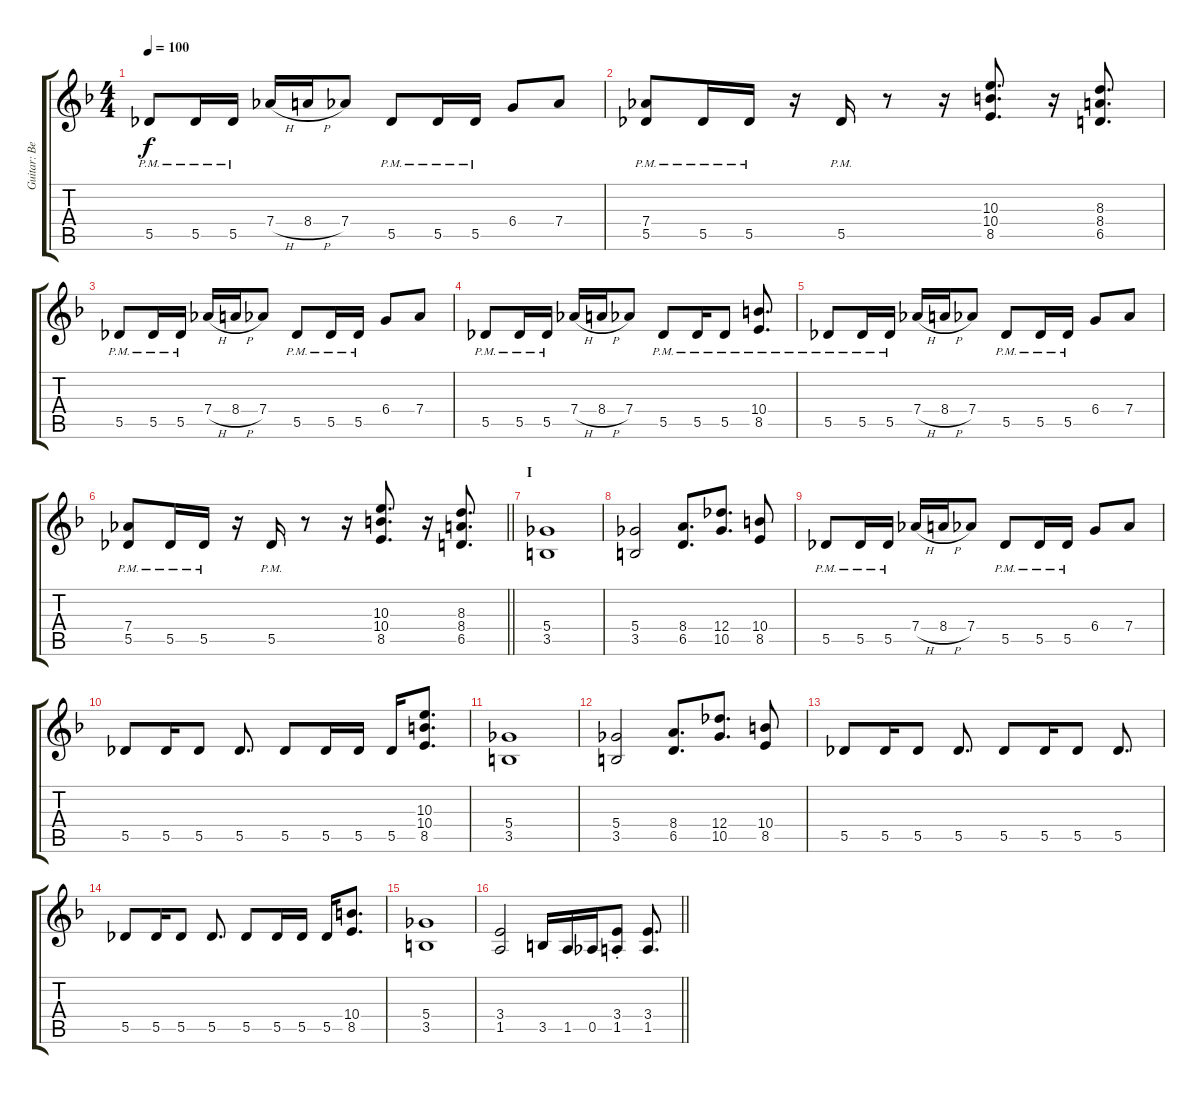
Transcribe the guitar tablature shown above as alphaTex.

\track ("Guitar: Ben" "Guitar: Be") {instrument distortionguitar}
\staff {score tabs}
\tuning (Eb4 Bb3 Gb3 Db3 Ab2 Eb2) {hide}
\ts (4 4)
\tempo 100
\clef g2
\ks f
5.5{pm}.8{dy f} 5.5{pm}.16 5.5{pm}.16 7.4{h}.16 8.4{h}.16 7.4.8 5.5{pm}.8 5.5{pm}.16 5.5{pm}.16 6.4.8 7.4.8 |
(7.4{pm} 5.5{pm}).8 5.5{pm}.16 5.5{pm}.16 r.16 5.5{pm}.16 r.8 r.16 (10.3 10.4 8.5).8{d} r.16 (8.3 8.4 6.5).8{d} |
5.5{pm}.8 5.5{pm}.16 5.5{pm}.16 7.4{h}.16 8.4{h}.16 7.4.8 5.5{pm}.8 5.5{pm}.16 5.5{pm}.16 6.4.8 7.4.8 |
5.5{pm}.8 5.5{pm}.16 5.5{pm}.16 7.4{h}.16 8.4{h}.16 7.4.8 5.5{pm}.8 5.5{pm}.16 5.5{pm}.8 (10.4 8.5{pm}).8{d} |
5.5{pm}.8 5.5{pm}.16 5.5{pm}.16 7.4{h}.16 8.4{h}.16 7.4.8 5.5{pm}.8 5.5{pm}.16 5.5{pm}.16 6.4.8 7.4.8 |
\barLineRight lightlight
(7.4{pm} 5.5{pm}).8 5.5{pm}.16 5.5{pm}.16 r.16 5.5{pm}.16 r.8 r.16 (10.3 10.4 8.5).8{d} r.16 (8.3 8.4 6.5).8{d} |
\section ("" "I")
(5.4 3.5).1 |
(5.4 3.5).2 (8.4 6.5).8{d} (12.4 10.5).8{d} (10.4 8.5).8 |
5.5{pm}.8 5.5{pm}.16 5.5{pm}.16 7.4{h}.16 8.4{h}.16 7.4.8 5.5{pm}.8 5.5{pm}.16 5.5{pm}.16 6.4.8 7.4.8 |
5.5.8 5.5.16 5.5.8 5.5.8{d} 5.5.8 5.5.16 5.5.16 5.5.16 (10.3 10.4 8.5).8{d} |
(5.4 3.5).1 |
(5.4 3.5).2 (8.4 6.5).8{d} (12.4 10.5).8{d} (10.4 8.5).8 |
5.5.8 5.5.16 5.5.8 5.5.8{d} 5.5.8 5.5.16 5.5.8 5.5.8{d} |
5.5.8 5.5.16 5.5.8 5.5.8{d} 5.5.8 5.5.16 5.5.16 5.5.16 (10.4 8.5).8{d} |
(5.4 3.5).1 |
\barLineRight lightlight
(3.4 1.5).2 3.5.16 1.5.16 0.5.16 (3.4{st} 1.5{st}).8 (3.4 1.5).8{d}
